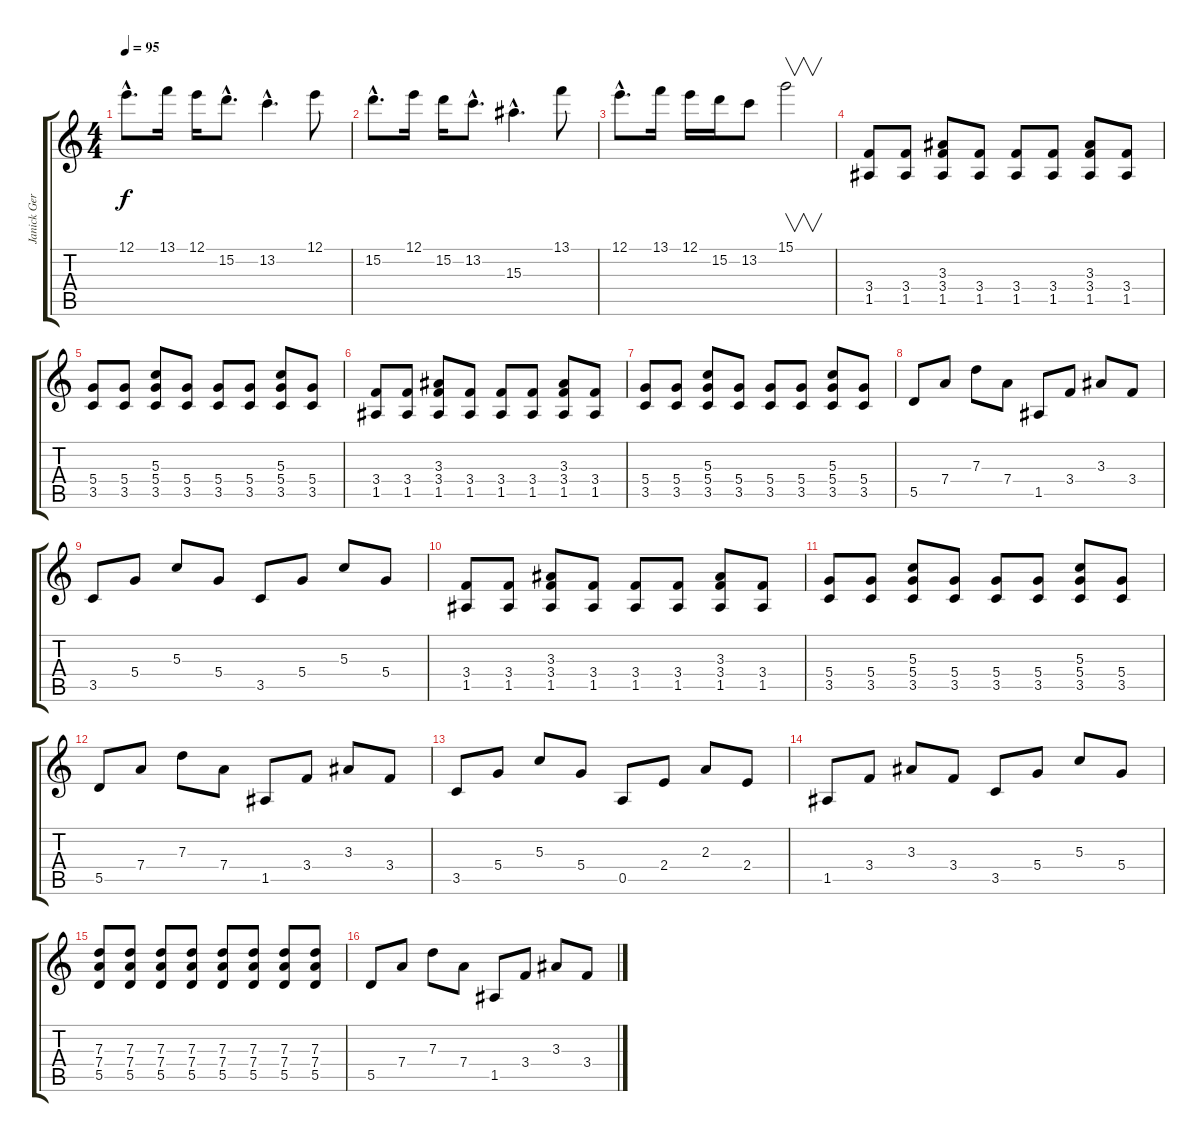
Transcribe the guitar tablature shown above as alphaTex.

\track ("Janick Gers" "Janick Ger") {instrument distortionguitar}
\staff {score tabs}
\tuning (E4 B3 G3 D3 A2 E2) {hide}
\ts (4 4)
\tempo 95
\clef g2
\ks c
12.1{hac}.8{d dy f} 13.1.16 12.1.16 15.2{hac}.8{d} 13.2{hac}.4{d} 12.1.8 |
15.2{hac}.8{d} 12.1.16 15.2.16 13.2{hac}.8{d} 15.3{hac}.4{d} 13.1.8 |
12.1{hac}.8{d} 13.1.16 12.1.16 15.2.16 13.2.8 15.1.2{v} |
(3.4 1.5).8 (3.4 1.5).8 (3.3 3.4 1.5).8 (3.4 1.5).8 (3.4 1.5).8 (3.4 1.5).8 (3.3 3.4 1.5).8 (3.4 1.5).8 |
(5.4 3.5).8 (5.4 3.5).8 (5.3 5.4 3.5).8 (5.4 3.5).8 (5.4 3.5).8 (5.4 3.5).8 (5.3 5.4 3.5).8 (5.4 3.5).8 |
(3.4 1.5).8 (3.4 1.5).8 (3.3 3.4 1.5).8 (3.4 1.5).8 (3.4 1.5).8 (3.4 1.5).8 (3.3 3.4 1.5).8 (3.4 1.5).8 |
(5.4 3.5).8 (5.4 3.5).8 (5.3 5.4 3.5).8 (5.4 3.5).8 (5.4 3.5).8 (5.4 3.5).8 (5.3 5.4 3.5).8 (5.4 3.5).8 |
5.5.8 7.4.8 7.3.8 7.4.8 1.5.8 3.4.8 3.3.8 3.4.8 |
3.5.8 5.4.8 5.3.8 5.4.8 3.5.8 5.4.8 5.3.8 5.4.8 |
(3.4 1.5).8 (3.4 1.5).8 (3.3 3.4 1.5).8 (3.4 1.5).8 (3.4 1.5).8 (3.4 1.5).8 (3.3 3.4 1.5).8 (3.4 1.5).8 |
(5.4 3.5).8 (5.4 3.5).8 (5.3 5.4 3.5).8 (5.4 3.5).8 (5.4 3.5).8 (5.4 3.5).8 (5.3 5.4 3.5).8 (5.4 3.5).8 |
5.5.8 7.4.8 7.3.8 7.4.8 1.5.8 3.4.8 3.3.8 3.4.8 |
3.5.8 5.4.8 5.3.8 5.4.8 0.5.8 2.4.8 2.3.8 2.4.8 |
1.5.8 3.4.8 3.3.8 3.4.8 3.5.8 5.4.8 5.3.8 5.4.8 |
(7.3 7.4 5.5).8 (7.3 7.4 5.5).8 (7.3 7.4 5.5).8 (7.3 7.4 5.5).8 (7.3 7.4 5.5).8 (7.3 7.4 5.5).8 (7.3 7.4 5.5).8 (7.3 7.4 5.5).8 |
5.5.8 7.4.8 7.3.8 7.4.8 1.5.8 3.4.8 3.3.8 3.4.8
